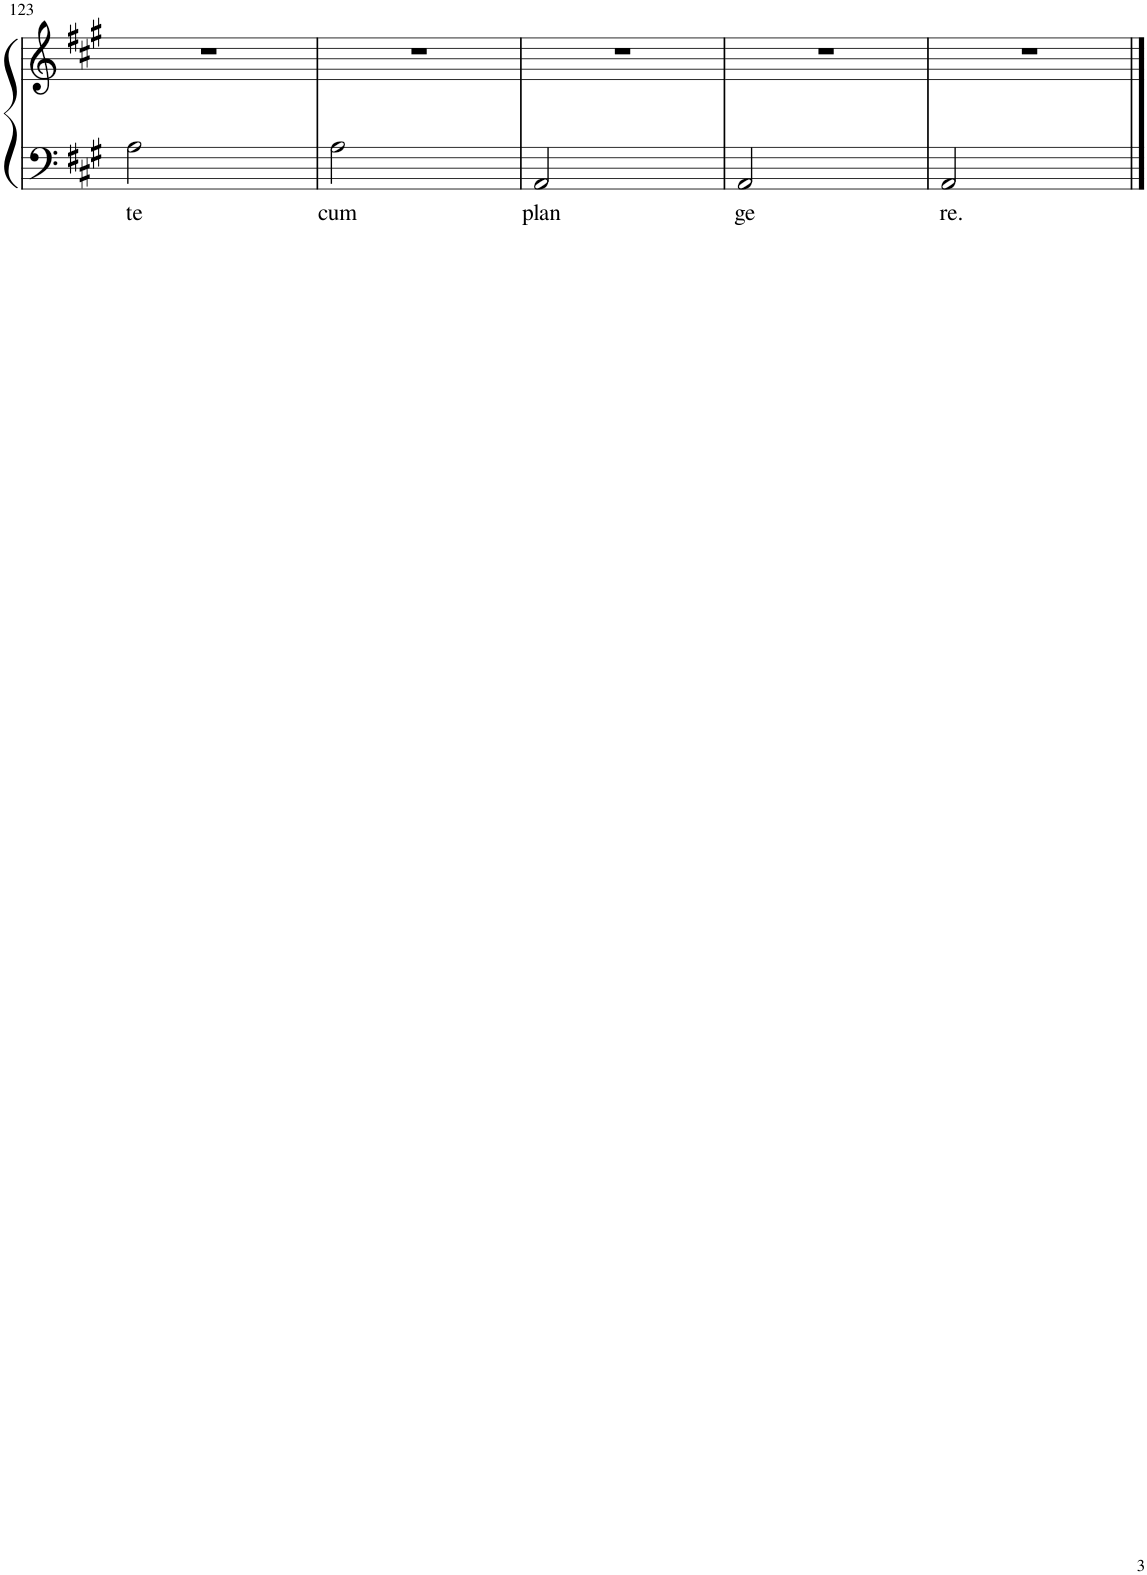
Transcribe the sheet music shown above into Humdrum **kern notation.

**kern	**text	**kern
*part1	*part1	*part1
*staff2	*staff2	*staff1
*I"Piano	*	*
*I'Pno.	*	*
!!LO:PB:g=z
*clefF4	*	*clefG2
*k[f#c#g#]	*	*k[f#c#g#]
*M2/4	*	*M2/4
=123	=123	=123
!	!LO:LY:b	!
2A\	te	2r
=124	=124	=124
!	!LO:LY:b	!
2A\	cum	2r
=125	=125	=125
!	!LO:LY:b	!
2AA/	plan	2r
=126	=126	=126
!	!LO:LY:b	!
2AA/	ge	2r
=127	=127	=127
!	!LO:LY:b	!
2AA/	re.	2r
==	==	==
*-	*-	*-
